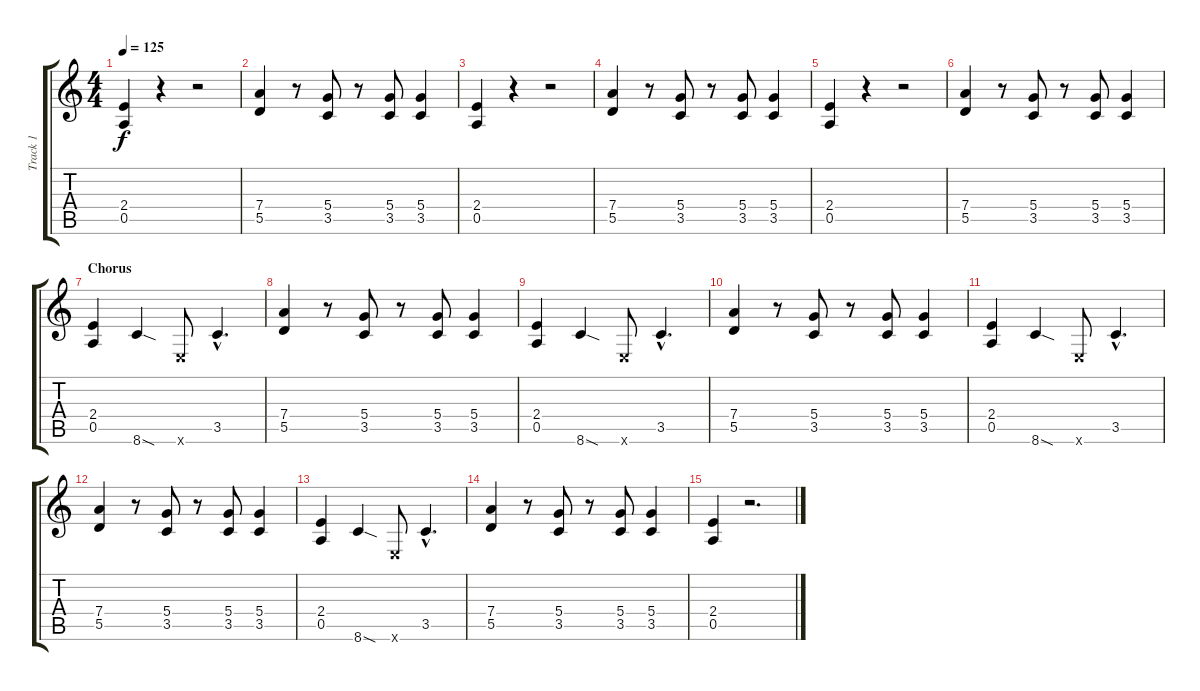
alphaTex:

\track ("Track 1" "Track 1") {instrument distortionguitar}
\staff {score tabs}
\tuning (E4 B3 G3 D3 A2 E2) {hide}
\ts (4 4)
\tempo 125
\clef g2
\ks c
(2.4 0.5).4{dy f} r.4 r.2 |
(7.4 5.5).4 r.8 (5.4 3.5).8 r.8 (5.4 3.5).8 (5.4 3.5).4 |
(2.4 0.5).4 r.4 r.2 |
(7.4 5.5).4 r.8 (5.4 3.5).8 r.8 (5.4 3.5).8 (5.4 3.5).4 |
(2.4 0.5).4 r.4 r.2 |
(7.4 5.5).4 r.8 (5.4 3.5).8 r.8 (5.4 3.5).8 (5.4 3.5).4 |
\section ("" "Chorus")
(2.4 0.5).4 8.6{sod}.4 0.6{x}.8 3.5{hac}.4{d} |
(7.4 5.5).4 r.8 (5.4 3.5).8 r.8 (5.4 3.5).8 (5.4 3.5).4 |
(2.4 0.5).4 8.6{sod}.4 0.6{x}.8 3.5{hac}.4{d} |
(7.4 5.5).4 r.8 (5.4 3.5).8 r.8 (5.4 3.5).8 (5.4 3.5).4 |
(2.4 0.5).4 8.6{sod}.4 0.6{x}.8 3.5{hac}.4{d} |
(7.4 5.5).4 r.8 (5.4 3.5).8 r.8 (5.4 3.5).8 (5.4 3.5).4 |
(2.4 0.5).4 8.6{sod}.4 0.6{x}.8 3.5{hac}.4{d} |
(7.4 5.5).4 r.8 (5.4 3.5).8 r.8 (5.4 3.5).8 (5.4 3.5).4 |
(2.4 0.5).4 r.2{d}
